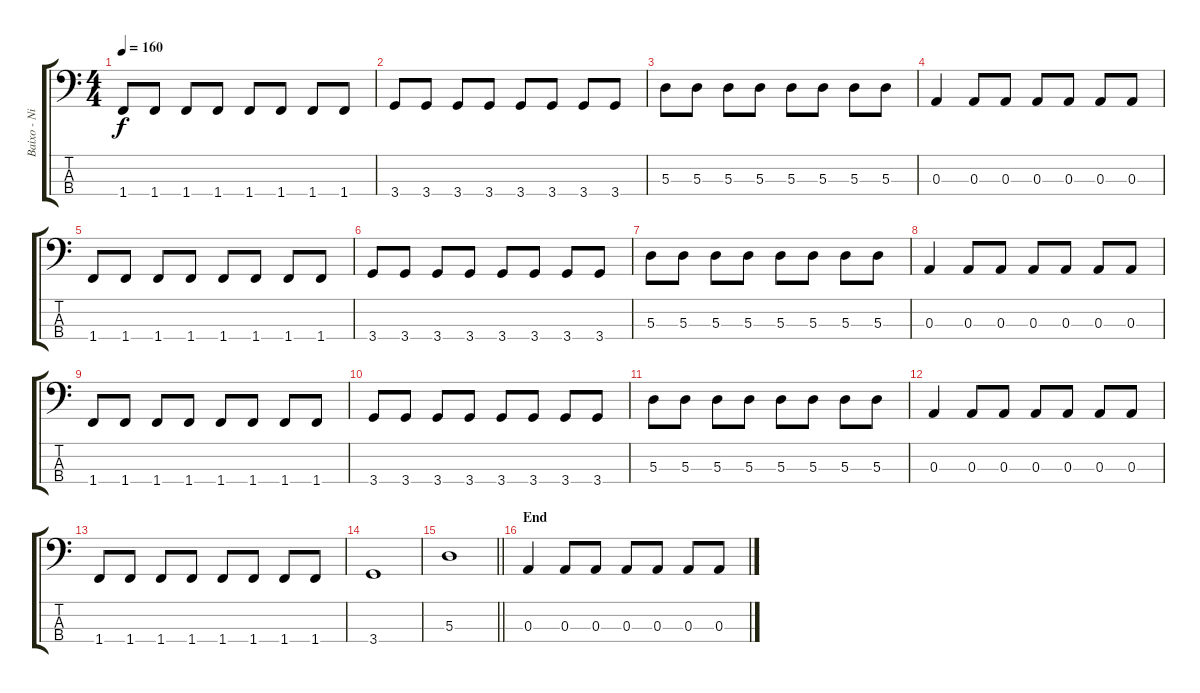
\track ("Baixo - Nikola" "Baixo - Ni") {instrument electricbasspick}
\staff {score tabs}
\tuning (G2 D2 A1 E1) {hide}
\ts (4 4)
\tempo 160
\clef f4
\ks c
1.4.8{dy f} 1.4.8 1.4.8 1.4.8 1.4.8 1.4.8 1.4.8 1.4.8 |
3.4.8 3.4.8 3.4.8 3.4.8 3.4.8 3.4.8 3.4.8 3.4.8 |
5.3.8 5.3.8 5.3.8 5.3.8 5.3.8 5.3.8 5.3.8 5.3.8 |
0.3.4 0.3.8 0.3.8 0.3.8 0.3.8 0.3.8 0.3.8 |
1.4.8 1.4.8 1.4.8 1.4.8 1.4.8 1.4.8 1.4.8 1.4.8 |
3.4.8 3.4.8 3.4.8 3.4.8 3.4.8 3.4.8 3.4.8 3.4.8 |
5.3.8 5.3.8 5.3.8 5.3.8 5.3.8 5.3.8 5.3.8 5.3.8 |
0.3.4 0.3.8 0.3.8 0.3.8 0.3.8 0.3.8 0.3.8 |
1.4.8 1.4.8 1.4.8 1.4.8 1.4.8 1.4.8 1.4.8 1.4.8 |
3.4.8 3.4.8 3.4.8 3.4.8 3.4.8 3.4.8 3.4.8 3.4.8 |
5.3.8 5.3.8 5.3.8 5.3.8 5.3.8 5.3.8 5.3.8 5.3.8 |
0.3.4 0.3.8 0.3.8 0.3.8 0.3.8 0.3.8 0.3.8 |
1.4.8 1.4.8 1.4.8 1.4.8 1.4.8 1.4.8 1.4.8 1.4.8 |
3.4.1 |
\barLineRight lightlight
5.3.1 |
\section ("" "End")
0.3.4 0.3.8 0.3.8 0.3.8 0.3.8 0.3.8 0.3.8
